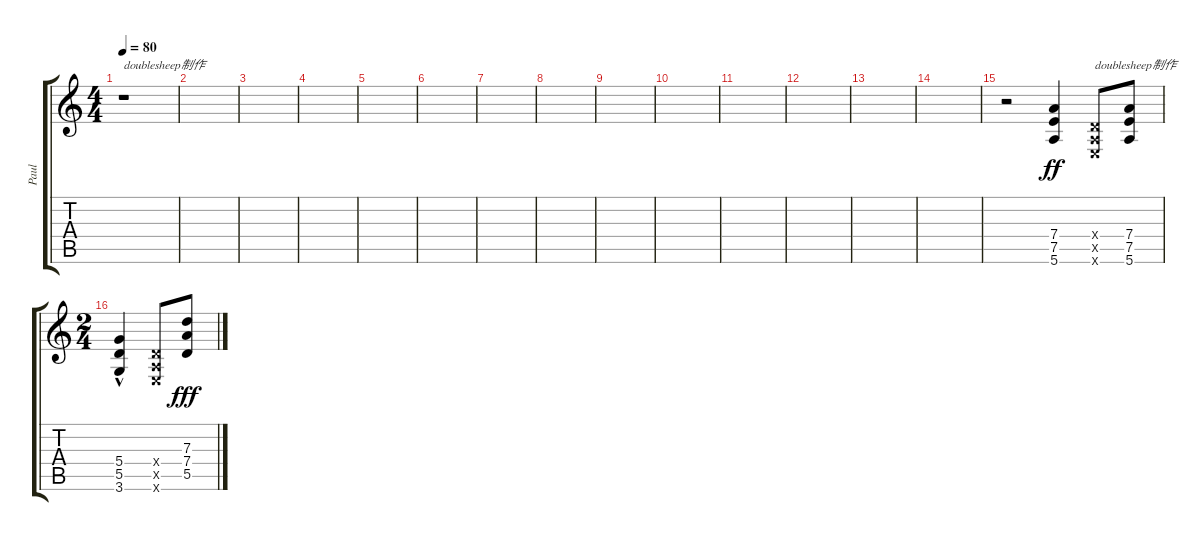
\track ("Paul" "Paul") {instrument overdrivenguitar}
\staff {score tabs}
\tuning (E4 B3 G3 D3 A2 E2) {hide}
\ts (4 4)
\tempo 80
\clef g2
\ks c
r.1{txt "doublesheep制作" dy ff instrument overdrivenguitar} |
|
|
|
|
|
|
|
|
|
|
|
|
|
r.2 (7.4 7.5 5.6).4 (0.4{x} 0.5{x} 0.6{x}).8{txt "doublesheep制作"} (7.4 7.5 5.6).8 |
\ts (2 4)
(5.4{hac} 5.5 3.6).4 (0.4{x} 0.5{x} 0.6{x}).8 (7.3 7.4 5.5).8{dy fff}
